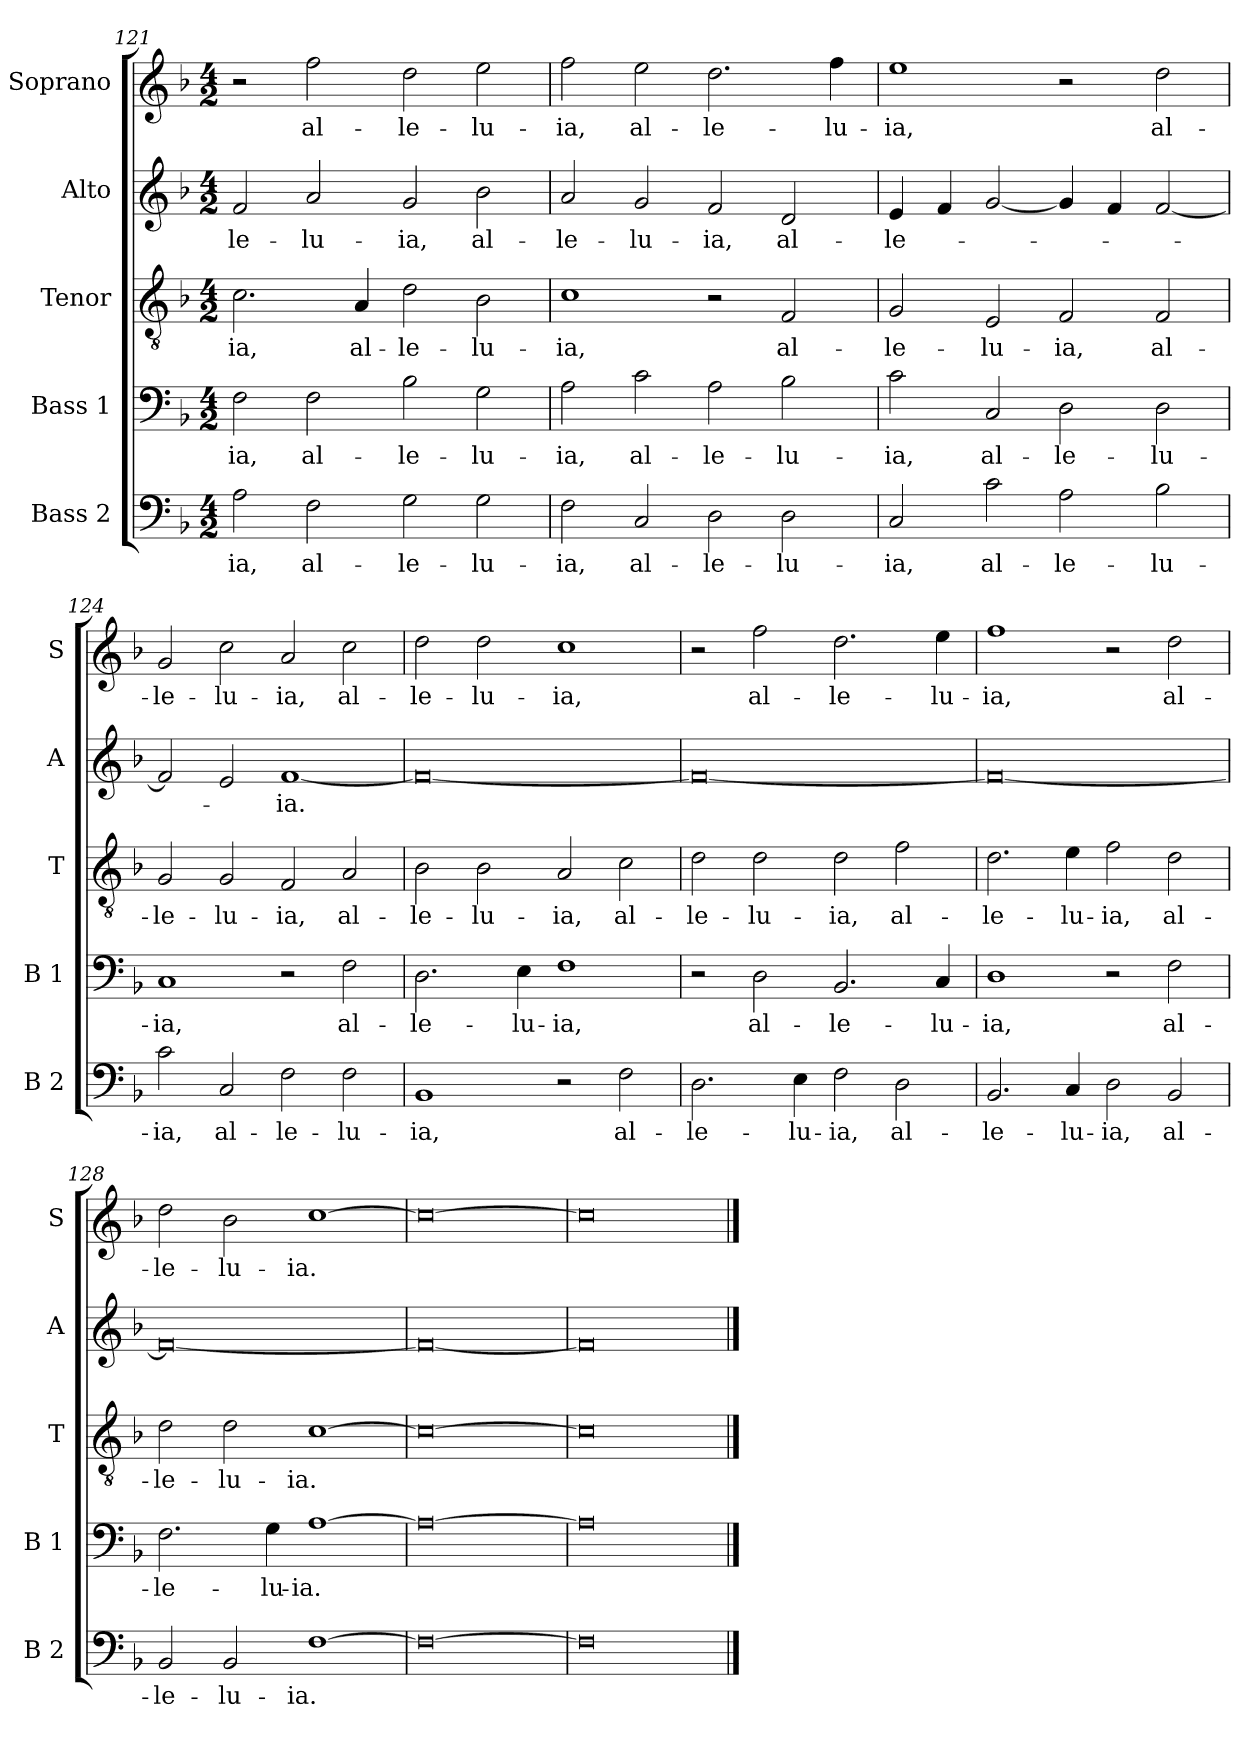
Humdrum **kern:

**kern	**text	**kern	**text	**kern	**text	**kern	**text	**kern	**text
*part5	*part5	*part4	*part4	*part3	*part3	*part2	*part2	*part1	*part1
*staff5	*staff5	*staff4	*staff4	*staff3	*staff3	*staff2	*staff2	*staff1	*staff1
*I"Bass 2	*	*I"Bass 1	*	*I"Tenor	*	*I"Alto	*	*I"Soprano	*
*I'B 2	*	*I'B 1	*	*I'T	*	*I'A	*	*I'S	*
!!LO:PB:g=z
*clefF4	*	*clefF4	*	*clefGv2	*	*clefG2	*	*clefG2	*
*k[b-]	*	*k[b-]	*	*k[b-]	*	*k[b-]	*	*k[b-]	*
*F:	*	*F:	*	*F:	*	*F:	*	*F:	*
*M4/2	*	*M4/2	*	*M4/2	*	*M4/2	*	*M4/2	*
=121	=121	=121	=121	=121	=121	=121	=121	=121	=121
!	!LO:LY:b	!	!LO:LY:b	!	!LO:LY:b	!	!LO:LY:b	!	!
2A\	-ia,	2F\	-ia,	2.c\	-ia,	2f/	-le-	2r	.
!	!LO:LY:b	!	!LO:LY:b	!	!	!	!LO:LY:b	!	!LO:LY:b
2F\	al-	2F\	al-	.	.	2a/	-lu-	2ff\	al-
!	!	!	!	!	!LO:LY:b	!	!	!	!
.	.	.	.	4A/	al-	.	.	.	.
!	!LO:LY:b	!	!LO:LY:b	!	!LO:LY:b	!	!LO:LY:b	!	!LO:LY:b
2G\	-le-	2B-\	-le-	2d\	-le-	2g/	-ia,	2dd\	-le-
!	!LO:LY:b	!	!LO:LY:b	!	!LO:LY:b	!	!LO:LY:b	!	!LO:LY:b
2G\	-lu-	2G\	-lu-	2B-\	-lu-	2b-\	al-	2ee\	-lu-
=122	=122	=122	=122	=122	=122	=122	=122	=122	=122
!	!LO:LY:b	!	!LO:LY:b	!	!LO:LY:b	!	!LO:LY:b	!	!LO:LY:b
2F\	-ia,	2A\	-ia,	1c	-ia,	2a/	-le-	2ff\	-ia,
!	!LO:LY:b	!	!LO:LY:b	!	!	!	!LO:LY:b	!	!LO:LY:b
2C/	al-	2c\	al-	.	.	2g/	-lu-	2ee\	al-
!	!LO:LY:b	!	!LO:LY:b	!	!	!	!LO:LY:b	!	!LO:LY:b
2D\	-le-	2A\	-le-	2r	.	2f/	-ia,	2.dd\	-le-
!	!LO:LY:b	!	!LO:LY:b	!	!LO:LY:b	!	!LO:LY:b	!	!
2D\	-lu-	2B-\	-lu-	2F/	al-	2d/	al-	.	.
!	!	!	!	!	!	!	!	!	!LO:LY:b
.	.	.	.	.	.	.	.	4ff\	-lu-
=123	=123	=123	=123	=123	=123	=123	=123	=123	=123
!	!LO:LY:b	!	!LO:LY:b	!	!LO:LY:b	!	!LO:LY:b	!	!LO:LY:b
2C/	-ia,	2c\	-ia,	2G/	-le-	4e/	-le-	1ee	-ia,
.	.	.	.	.	.	4f/	.	.	.
!	!LO:LY:b	!	!LO:LY:b	!	!LO:LY:b	!	!	!	!
2c\	al-	2C/	al-	2E/	-lu-	[2g/	.	.	.
!	!LO:LY:b	!	!LO:LY:b	!	!LO:LY:b	!	!	!	!
2A\	-le-	2D\	-le-	2F/	-ia,	4g/]	.	2r	.
.	.	.	.	.	.	4f/	.	.	.
!	!LO:LY:b	!	!LO:LY:b	!	!LO:LY:b	!	!	!	!LO:LY:b
2B-\	-lu-	2D\	-lu-	2F/	al-	[2f/	.	2dd\	al-
=124	=124	=124	=124	=124	=124	=124	=124	=124	=124
!	!LO:LY:b	!	!LO:LY:b	!	!LO:LY:b	!	!	!	!LO:LY:b
2c\	-ia,	1C	-ia,	2G/	-le-	2f/]	.	2g/	-le-
!	!LO:LY:b	!	!	!	!LO:LY:b	!	!	!	!LO:LY:b
2C/	al-	.	.	2G/	-lu-	2e/	.	2cc\	-lu-
!	!LO:LY:b	!	!	!	!LO:LY:b	!	!LO:LY:b	!	!LO:LY:b
2F\	-le-	2r	.	2F/	-ia,	[1f	-ia.	2a/	-ia,
!	!LO:LY:b	!	!LO:LY:b	!	!LO:LY:b	!	!	!	!LO:LY:b
2F\	-lu-	2F\	al-	2A/	al-	.	.	2cc\	al-
=125	=125	=125	=125	=125	=125	=125	=125	=125	=125
!	!LO:LY:b	!	!LO:LY:b	!	!LO:LY:b	!	!	!	!LO:LY:b
1BB-	-ia,	2.D\	-le-	2B-\	-le-	0f_	.	2dd\	-le-
!	!	!	!	!	!LO:LY:b	!	!	!	!LO:LY:b
.	.	.	.	2B-\	-lu-	.	.	2dd\	-lu-
!	!	!	!LO:LY:b	!	!	!	!	!	!
.	.	4E\	-lu-	.	.	.	.	.	.
!	!	!	!LO:LY:b	!	!LO:LY:b	!	!	!	!LO:LY:b
2r	.	1F	-ia,	2A/	-ia,	.	.	1cc	-ia,
!	!LO:LY:b	!	!	!	!LO:LY:b	!	!	!	!
2F\	al-	.	.	2c\	al-	.	.	.	.
=126	=126	=126	=126	=126	=126	=126	=126	=126	=126
!	!LO:LY:b	!	!	!	!LO:LY:b	!	!	!	!
2.D\	-le-	2r	.	2d\	-le-	0f_	.	2r	.
!	!	!	!LO:LY:b	!	!LO:LY:b	!	!	!	!LO:LY:b
.	.	2D\	al-	2d\	-lu-	.	.	2ff\	al-
!	!LO:LY:b	!	!	!	!	!	!	!	!
4E\	-lu-	.	.	.	.	.	.	.	.
!	!LO:LY:b	!	!LO:LY:b	!	!LO:LY:b	!	!	!	!LO:LY:b
2F\	-ia,	2.BB-/	-le-	2d\	-ia,	.	.	2.dd\	-le-
!	!LO:LY:b	!	!	!	!LO:LY:b	!	!	!	!
2D\	al-	.	.	2f\	al-	.	.	.	.
!	!	!	!LO:LY:b	!	!	!	!	!	!LO:LY:b
.	.	4C/	-lu-	.	.	.	.	4ee\	-lu-
!!LO:LB:g=z
=127	=127	=127	=127	=127	=127	=127	=127	=127	=127
!	!LO:LY:b	!	!LO:LY:b	!	!LO:LY:b	!	!	!	!LO:LY:b
2.BB-/	-le-	1D	-ia,	2.d\	-le-	0f_	.	1ff	-ia,
!	!LO:LY:b	!	!	!	!LO:LY:b	!	!	!	!
4C/	-lu-	.	.	4e\	-lu-	.	.	.	.
!	!LO:LY:b	!	!	!	!LO:LY:b	!	!	!	!
2D\	-ia,	2r	.	2f\	-ia,	.	.	2r	.
!	!LO:LY:b	!	!LO:LY:b	!	!LO:LY:b	!	!	!	!LO:LY:b
2BB-/	al-	2F\	al-	2d\	al-	.	.	2dd\	al-
=128	=128	=128	=128	=128	=128	=128	=128	=128	=128
!	!LO:LY:b	!	!LO:LY:b	!	!LO:LY:b	!	!	!	!LO:LY:b
2BB-/	-le-	2.F\	-le-	2d\	-le-	0f_	.	2dd\	-le-
!	!LO:LY:b	!	!	!	!LO:LY:b	!	!	!	!LO:LY:b
2BB-/	-lu-	.	.	2d\	-lu-	.	.	2b-\	-lu-
!	!	!	!LO:LY:b	!	!	!	!	!	!
.	.	4G\	-lu-	.	.	.	.	.	.
!	!LO:LY:b	!	!LO:LY:b	!	!LO:LY:b	!	!	!	!LO:LY:b
[1F	-ia.	[1A	-ia.	[1c	-ia.	.	.	[1cc	-ia.
=129	=129	=129	=129	=129	=129	=129	=129	=129	=129
0F_	.	0A_	.	0c_	.	0f_	.	0cc_	.
=130	=130	=130	=130	=130	=130	=130	=130	=130	=130
0F]	.	0A]	.	0c]	.	0f]	.	0cc]	.
==	==	==	==	==	==	==	==	==	==
*-	*-	*-	*-	*-	*-	*-	*-	*-	*-
